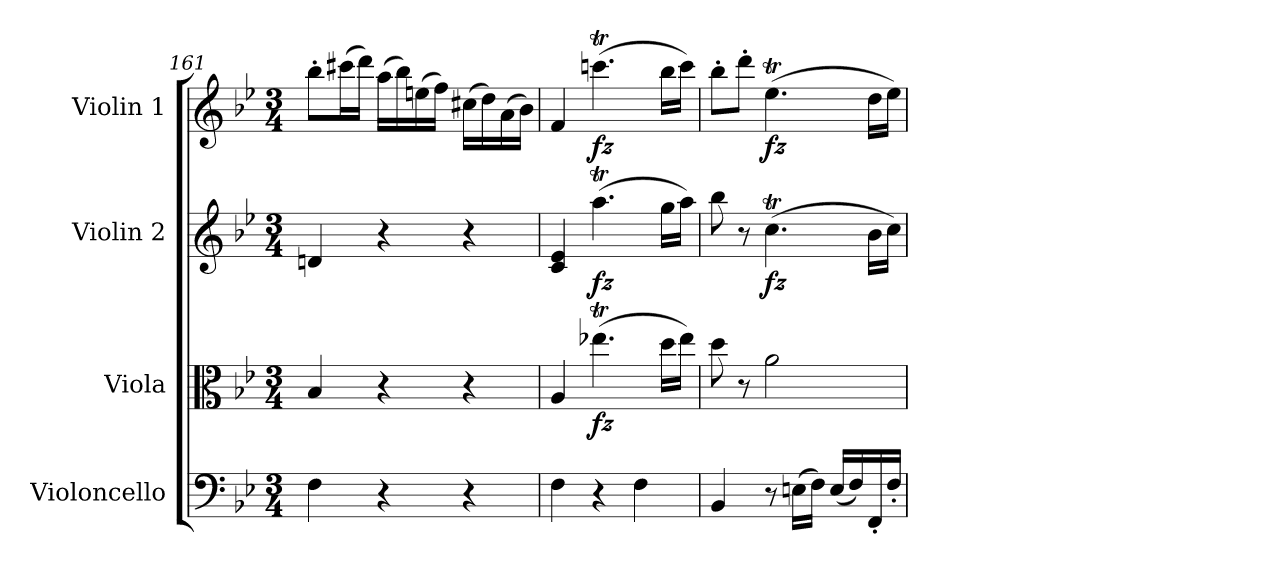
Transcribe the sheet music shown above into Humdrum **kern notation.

**kern	**kern	**dynam	**kern	**dynam	**kern	**dynam
*part4	*part3	*part3	*part2	*part2	*part1	*part1
*staff4	*staff3	*staff3	*staff2	*staff2	*staff1	*staff1
*I"Violoncello	*I"Viola	*	*I"Violin 2	*	*I"Violin 1	*
*I'Vc	*I'Vla	*	*I'Vln	*	*I'Vln	*
*clefF4	*clefC3	*	*clefG2	*	*clefG2	*
*k[b-e-]	*k[b-e-]	*	*k[b-e-]	*	*k[b-e-]	*
*M3/4	*M3/4	*	*M3/4	*	*M3/4	*
=161	=161	=161	=161	=161	=161	=161
4F\	4B-/	.	4dn/	.	8bb-'\L	.
.	.	.	.	.	(16ccc#X\L	.
.	.	.	.	.	16ddd\JJ)	.
4r	4r	.	4r	.	(16aa\LL	.
.	.	.	.	.	16bb-\)	.
.	.	.	.	.	(16een\	.
.	.	.	.	.	16ff\JJ)	.
4r	4r	.	4r	.	(16cc#X\LL	.
.	.	.	.	.	16dd\)	.
.	.	.	.	.	(16a\	.
.	.	.	.	.	16b-\JJ)	.
=162	=162	=162	=162	=162	=162	=162
4F\	4A/	.	4c/ 4e-/	.	4f/	.
!	!	!LO:DY:b	!	!LO:DY:b	!	!LO:DY:b
4r	(4.ee-XT\	fz	(4.aat\	fz	(4.cccnT\	fz
4F\	.	.	.	.	.	.
.	16dd\LL	.	16gg\LL	.	16bb-\LL	.
.	16ee-\JJ)	.	16aa\JJ)	.	16ccc\JJ)	.
=163	=163	=163	=163	=163	=163	=163
4BB-/	8dd\	.	8bb-\	.	8bb-'\L	.
.	8r	.	8r	.	8ddd'\J	.
!	!	!	!	!LO:DY:b	!	!LO:DY:b
8r	2a\	.	(4.ccT\	fz	(4.ee-T\	fz
(16En\LL	.	.	.	.	.	.
16F\JJ)	.	.	.	.	.	.
(16E/LL	.	.	.	.	.	.
16F/)	.	.	.	.	.	.
16FF'/	.	.	16b-\LL	.	16dd\LL	.
16F'/JJ	.	.	16cc\JJ)	.	16ee-\JJ)	.
=	=	=	=	=	=	=
*-	*-	*-	*-	*-	*-	*-
